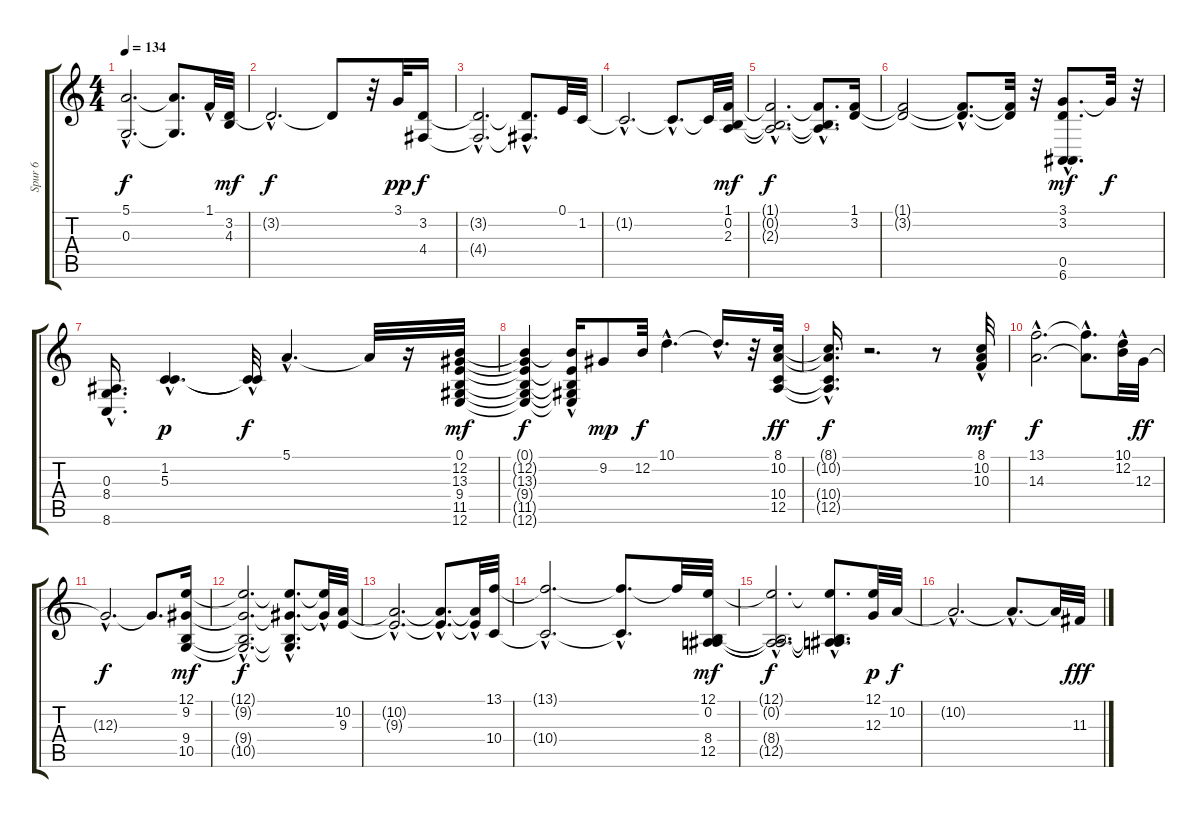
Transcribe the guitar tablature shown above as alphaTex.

\track ("Spur 6" "Spur 6") {instrument choiraahs}
\staff {score tabs}
\tuning (E4 B3 G3 D3 A2 E2) {hide}
\ts (4 4)
\tempo 134
\clef g2
\ks c
(5.1{hac t} 0.3{hac t}).2{d dy f} (5.1{t} 0.3{t}).8{d} 1.1{hac}.32 (3.2 4.3).32{dy mf} |
3.2{hac t}.2{d dy f} 3.2{t}.8 r.32 3.1.32{dy pp} (3.2 4.4).16{dy f} |
(3.2{hac t} 4.4{hac t}).2{d} (3.2{hac t} 4.4{t}).8{d} 0.1.32 1.2.32 |
1.2{hac t}.2{d} 1.2{hac t}.8{d} 1.2{t}.32 (1.1 0.2 2.3).32{dy mf} |
(1.1{hac t} 0.2{hac t} 2.3{hac t}).2{d dy f} (1.1{t} 0.2{t} 2.3{hac t}).8{d} (1.1 3.2).16 |
(1.1{t} 3.2{t}).2 (1.1{hac t} 3.2{hac t}).8{d} (1.1{t} 3.2{t}).32 r.32 (3.1{hac} 3.2{hac} 0.5{hac} 6.6).8{d dy mf} 3.1{t}.32{dy f} r.32 |
(0.3 8.4 8.6{hac}).16{d} (1.2{hac} 5.3{hac}).4{d dy p} (1.2{hac t} 5.3{hac t}).32{dy f} 5.1{hac}.4{d} 5.1{t}.32 r.16 (0.1 12.2 13.3 9.4 11.5 12.6).32{dy mf} |
(0.1{t} 12.2{t} 13.3{t} 9.4{t} 11.5{t} 12.6{t}).4{dy f} (0.1{hac t} 12.2{hac t} 9.4{t} 11.5{t} 12.6{hac t}).16 9.2.8{dy mp} 12.2.32{dy f} 10.1{hac}.4{d} 10.1{hac t}.16{d} r.32 (8.1 10.2 10.4 12.5).32{dy ff} |
(8.1{hac t} 10.2{hac t} 10.4{t} 12.5{t}).16{d dy f} r.2{d} r.8 (8.1{hac} 10.2 10.3).32{dy mf} |
(13.1{hac} 14.3{hac}).2{d dy f} (13.1{hac t} 14.3{t}).8{d} (10.1 12.2{hac}).32 12.3.32{dy ff} |
12.3{hac t}.2{d dy f} 12.3{t}.8{d} (12.1 9.2 9.4 10.5).16{dy mf} |
(12.1{hac t} 9.2{hac t} 9.4{hac t} 10.5{hac t}).2{d dy f} (12.1{hac t} 9.2{hac t} 9.4{t} 10.5{hac t}).8{d} (12.1{hac t} 9.2{t}).32 (10.2 9.3).32 |
(10.2{hac t} 9.3{hac t}).2{d} (10.2{hac t} 9.3{hac t}).8{d} (10.2{hac t} 9.3{t}).32 (13.1 10.4).32 |
(13.1{hac t} 10.4{hac t}).2{d} (13.1{hac t} 10.4{t}).8{d} 13.1{t}.32 (12.1 0.2 8.4 12.5).32{dy mf} |
(12.1{hac t} 0.2{hac t} 8.4{hac t} 12.5{hac t}).2{d dy f} (12.1{hac t} 0.2{t} 8.4{hac t} 12.5{hac t}).8{d} (12.1 12.3).32{dy p} 10.2.32{dy f} |
10.2{hac t}.2{d} 10.2{hac t}.8{d} 10.2{t}.32 11.3.32{dy fff}
